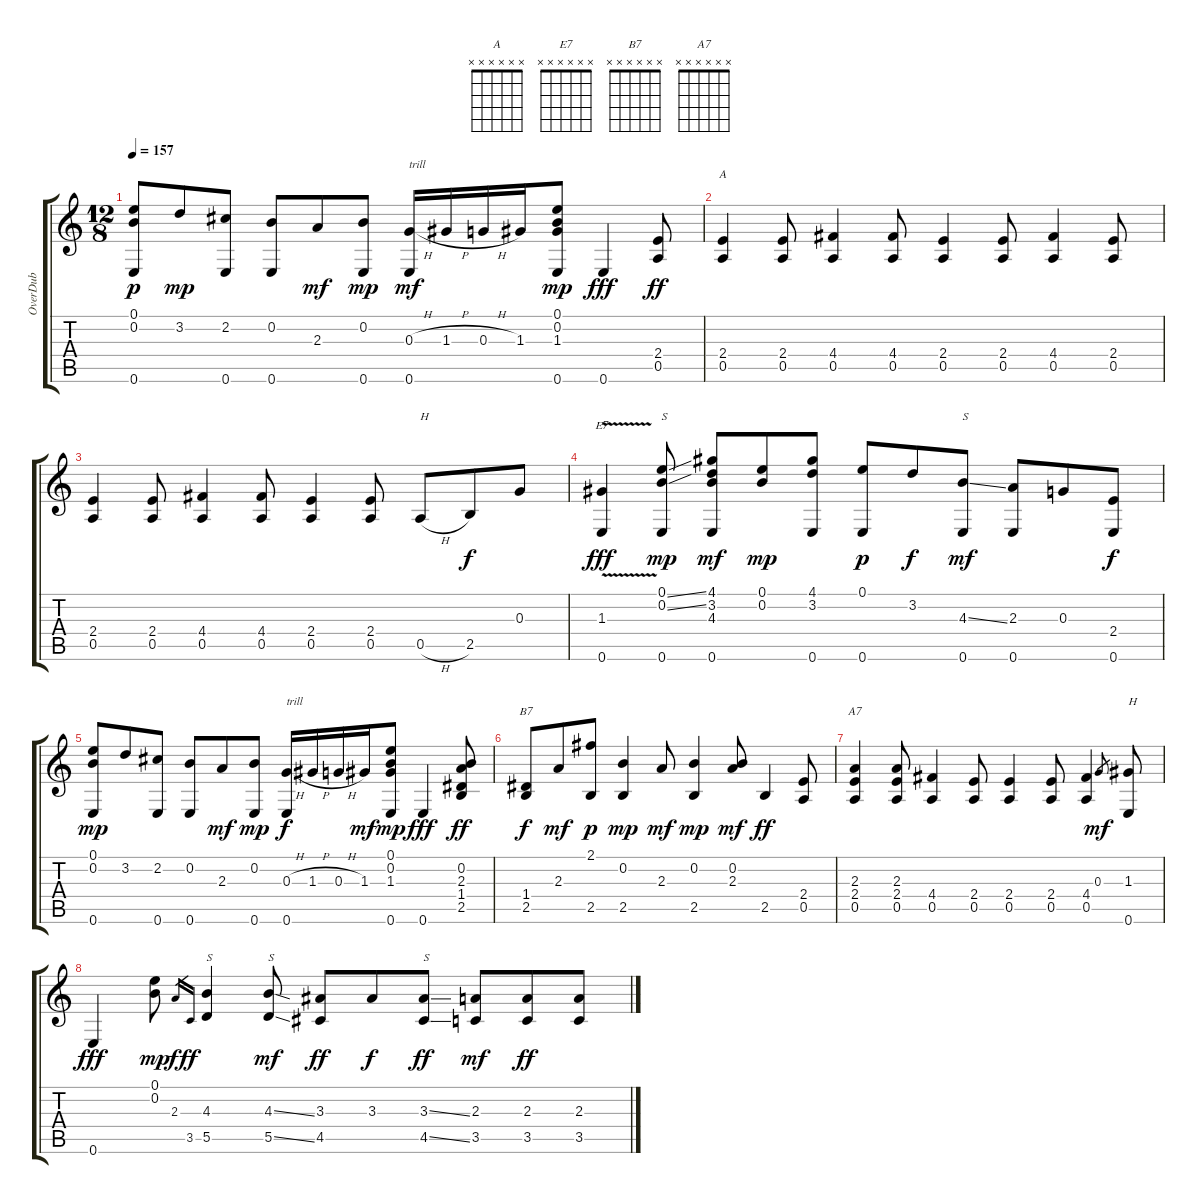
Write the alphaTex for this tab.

\track ("OverDub" "OverDub") {instrument acousticguitarnylon}
\staff {score tabs}
\tuning (E4 B3 G3 D3 A2 E2) {hide}
\chord ("A" x x x x x x)
\chord ("E7" x x x x x x)
\chord ("B7" x x x x x x)
\chord ("A7" x x x x x x)
\ts (12 8)
\tempo 157
\clef g2
\ks c
(0.1 0.2 0.6).8{dy p} 3.2.8{dy mp} (2.2 0.6).8 (0.2 0.6).8 2.3.8{dy mf} (0.2 0.6).8{dy mp} (0.3{h} 0.6).16{txt "trill" dy mf} 1.3{h}.16 0.3{h}.16 1.3.16 (0.1 0.2 1.3 0.6).8{dy mp} 0.6.4{dy fff} (2.4 0.5).8{dy ff} |
(2.4 0.5).4{ch "A"} (2.4 0.5).8 (4.4 0.5).4 (4.4 0.5).8 (2.4 0.5).4 (2.4 0.5).8 (4.4 0.5).4 (2.4 0.5).8 |
(2.4 0.5).4 (2.4 0.5).8 (4.4 0.5).4 (4.4 0.5).8 (2.4 0.5).4 (2.4 0.5).8 0.5{h}.8{txt "H"} 2.5.8{dy f} 0.3.8 |
(1.3{v} 0.6{v}).4{ch "E7" dy fff} (0.1{ss} 0.2{ss} 0.6).8{txt "S" dy mp} (4.1 3.2 4.3 0.6).8{dy mf} (0.1 0.2).8{dy mp} (4.1 3.2 0.6).8 (0.1 0.6).8{dy p} 3.2.8{dy f} (4.3{ss} 0.6).8{txt "S" dy mf} (2.3 0.6).8 0.3.8 (2.4 0.6).8{dy f} |
(0.1 0.2 0.6).8{dy mp} 3.2.8 (2.2 0.6).8 (0.2 0.6).8 2.3.8{dy mf} (0.2 0.6).8{dy mp} (0.3{h} 0.6).16{txt "trill" dy f} 1.3{h}.16 0.3{h}.16 1.3.16{dy mf} (0.1 0.2 1.3 0.6).8{dy mp} 0.6.4{dy fff} (0.2 2.3 1.4 2.5).8{dy ff} |
(1.4 2.5).8{ch "B7" dy f} 2.3.8{dy mf} (2.1 2.5).8{dy p} (0.2 2.5).4{dy mp} 2.3.8{dy mf} (0.2 2.5).4{dy mp} (0.2 2.3).8{dy mf} 2.5.4{dy ff} (2.4 0.5).8 |
(2.3 2.4 0.5).4{ch "A7"} (2.3 2.4 0.5).8 (4.4 0.5).4 (2.4 0.5).8 (2.4 0.5).4 (2.4 0.5).8 (4.4 0.5).4 0.3.8{gr dy mf} (1.3 0.6).8{txt "H"} |
0.6.4{dy fff} (0.1 0.2).8{dy mp} 2.3.16{gr dy f} 3.5.16{gr dy ff} (4.3 5.5).4{txt "S"} (4.3{ss} 5.5{ss}).8{txt "S" dy mf} (3.3 4.5).8{dy ff} 3.3.8{dy f} (3.3{ss} 4.5{ss}).8{txt "S" dy ff} (2.3 3.5).8{dy mf} (2.3 3.5).8{dy ff} (2.3 3.5).8
